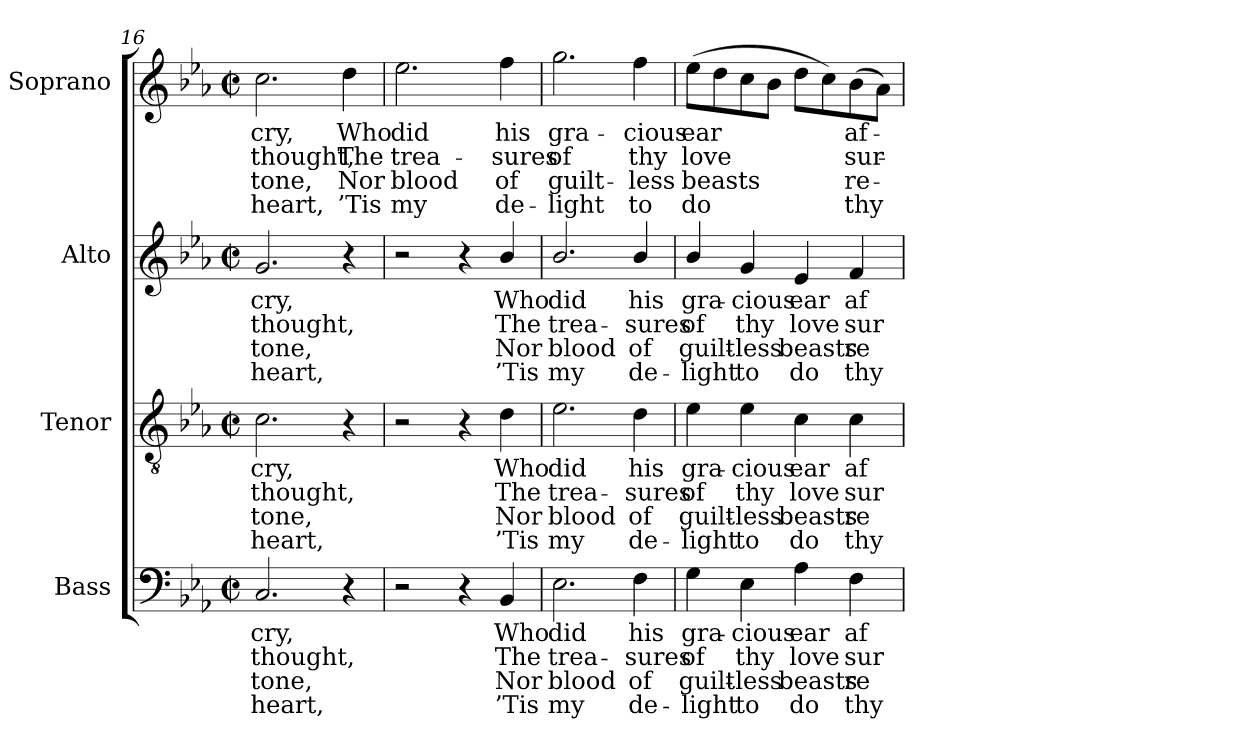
**kern	**text	**text	**text	**text	**kern	**text	**text	**text	**text	**kern	**text	**text	**text	**text	**kern	**text	**text	**text	**text
*part4	*part4	*part4	*part4	*part4	*part3	*part3	*part3	*part3	*part3	*part2	*part2	*part2	*part2	*part2	*part1	*part1	*part1	*part1	*part1
*staff4	*staff4	*staff4	*staff4	*staff4	*staff3	*staff3	*staff3	*staff3	*staff3	*staff2	*staff2	*staff2	*staff2	*staff2	*staff1	*staff1	*staff1	*staff1	*staff1
*I"Bass	*	*	*	*	*I"Tenor	*	*	*	*	*I"Alto	*	*	*	*	*I"Soprano	*	*	*	*
*I'B.	*	*	*	*	*I'T.	*	*	*	*	*I'A.	*	*	*	*	*I'S.	*	*	*	*
!!LO:PB:g=z
*clefF4	*	*	*	*	*clefGv2	*	*	*	*	*clefG2	*	*	*	*	*clefG2	*	*	*	*
*	*	*	*	*	*ITrd7c12	*	*	*	*	*	*	*	*	*	*	*	*	*	*
*k[b-e-a-]	*	*	*	*	*k[b-e-a-]	*	*	*	*	*k[b-e-a-]	*	*	*	*	*k[b-e-a-]	*	*	*	*
*E-:	*	*	*	*	*E-:	*	*	*	*	*E-:	*	*	*	*	*E-:	*	*	*	*
*M2/2	*	*	*	*	*M2/2	*	*	*	*	*M2/2	*	*	*	*	*M2/2	*	*	*	*
*met(c|)	*	*	*	*	*met(c|)	*	*	*	*	*met(c|)	*	*	*	*	*met(c|)	*	*	*	*
=16	=16	=16	=16	=16	=16	=16	=16	=16	=16	=16	=16	=16	=16	=16	=16	=16	=16	=16	=16
!	!LO:LY:b:color=#000000	!LO:LY:b:color=#000000	!LO:LY:b:color=#000000	!LO:LY:b:color=#000000	!	!	!	!	!	!	!	!	!	!	!	!	!	!	!
!	!	!	!	!	!	!LO:LY:b:color=#000000	!LO:LY:b:color=#000000	!LO:LY:b:color=#000000	!LO:LY:b:color=#000000	!	!	!	!	!	!	!	!	!	!
!	!	!	!	!	!	!	!	!	!	!	!LO:LY:b:color=#000000	!LO:LY:b:color=#000000	!LO:LY:b:color=#000000	!LO:LY:b:color=#000000	!	!	!	!	!
!	!	!	!	!	!	!	!	!	!	!	!	!	!	!	!	!LO:LY:b:color=#000000	!LO:LY:b:color=#000000	!LO:LY:b:color=#000000	!LO:LY:b:color=#000000
2.Ci/	cry,	thought,	tone,	heart,	2.Ci\	cry,	thought,	tone,	heart,	2.gi/	cry,	thought,	tone,	heart,	2.cci\	cry,	thought,	tone,	heart,
!	!	!	!	!	!	!	!	!	!	!	!	!	!	!	!	!LO:LY:b:color=#000000	!LO:LY:b:color=#000000	!LO:LY:b:color=#000000	!LO:LY:b:color=#000000
4r	.	.	.	.	4r	.	.	.	.	4r	.	.	.	.	4ddi\	Who	The	Nor	’Tis
=17	=17	=17	=17	=17	=17	=17	=17	=17	=17	=17	=17	=17	=17	=17	=17	=17	=17	=17	=17
!	!	!	!	!	!	!	!	!	!	!	!	!	!	!	!	!LO:LY:b:color=#000000	!LO:LY:b:color=#000000	!LO:LY:b:color=#000000	!LO:LY:b:color=#000000
2r	.	.	.	.	2r	.	.	.	.	2r	.	.	.	.	2.ee-i\	did	trea-	blood	my
4r	.	.	.	.	4r	.	.	.	.	4r	.	.	.	.	.	.	.	.	.
!	!LO:LY:b:color=#000000	!LO:LY:b:color=#000000	!LO:LY:b:color=#000000	!LO:LY:b:color=#000000	!	!	!	!	!	!	!	!	!	!	!	!	!	!	!
!	!	!	!	!	!	!LO:LY:b:color=#000000	!LO:LY:b:color=#000000	!LO:LY:b:color=#000000	!LO:LY:b:color=#000000	!	!	!	!	!	!	!	!	!	!
!	!	!	!	!	!	!	!	!	!	!	!LO:LY:b:color=#000000	!LO:LY:b:color=#000000	!LO:LY:b:color=#000000	!LO:LY:b:color=#000000	!	!	!	!	!
!	!	!	!	!	!	!	!	!	!	!	!	!	!	!	!	!LO:LY:b:color=#000000	!LO:LY:b:color=#000000	!LO:LY:b:color=#000000	!LO:LY:b:color=#000000
4BB-i/	Who	The	Nor	’Tis	4Di\	Who	The	Nor	’Tis	4b-i/	Who	The	Nor	’Tis	4ffi\	his	-sures	of	de-
=18	=18	=18	=18	=18	=18	=18	=18	=18	=18	=18	=18	=18	=18	=18	=18	=18	=18	=18	=18
!	!LO:LY:b:color=#000000	!LO:LY:b:color=#000000	!LO:LY:b:color=#000000	!LO:LY:b:color=#000000	!	!	!	!	!	!	!	!	!	!	!	!	!	!	!
!	!	!	!	!	!	!LO:LY:b:color=#000000	!LO:LY:b:color=#000000	!LO:LY:b:color=#000000	!LO:LY:b:color=#000000	!	!	!	!	!	!	!	!	!	!
!	!	!	!	!	!	!	!	!	!	!	!LO:LY:b:color=#000000	!LO:LY:b:color=#000000	!LO:LY:b:color=#000000	!LO:LY:b:color=#000000	!	!	!	!	!
!	!	!	!	!	!	!	!	!	!	!	!	!	!	!	!	!LO:LY:b:color=#000000	!LO:LY:b:color=#000000	!LO:LY:b:color=#000000	!LO:LY:b:color=#000000
2.E-i\	did	trea-	blood	my	2.E-i\	did	trea-	blood	my	2.b-i/	did	trea-	blood	my	2.ggi\	gra-	of	-guilt-	-light
!	!LO:LY:b:color=#000000	!LO:LY:b:color=#000000	!LO:LY:b:color=#000000	!LO:LY:b:color=#000000	!	!	!	!	!	!	!	!	!	!	!	!	!	!	!
!	!	!	!	!	!	!LO:LY:b:color=#000000	!LO:LY:b:color=#000000	!LO:LY:b:color=#000000	!LO:LY:b:color=#000000	!	!	!	!	!	!	!	!	!	!
!	!	!	!	!	!	!	!	!	!	!	!LO:LY:b:color=#000000	!LO:LY:b:color=#000000	!LO:LY:b:color=#000000	!LO:LY:b:color=#000000	!	!	!	!	!
!	!	!	!	!	!	!	!	!	!	!	!	!	!	!	!	!LO:LY:b:color=#000000	!LO:LY:b:color=#000000	!LO:LY:b:color=#000000	!LO:LY:b:color=#000000
4Fi\	his	-sures	of	de-	4Di\	his	-sures	of	de-	4b-i/	his	-sures	of	de-	4ffi\	-cious	thy	less	to
=19	=19	=19	=19	=19	=19	=19	=19	=19	=19	=19	=19	=19	=19	=19	=19	=19	=19	=19	=19
!	!LO:LY:b:color=#000000	!LO:LY:b:color=#000000	!LO:LY:b:color=#000000	!LO:LY:b:color=#000000	!	!	!	!	!	!	!	!	!	!	!	!	!	!	!
!	!	!	!	!	!	!LO:LY:b:color=#000000	!LO:LY:b:color=#000000	!LO:LY:b:color=#000000	!LO:LY:b:color=#000000	!	!	!	!	!	!	!	!	!	!
!	!	!	!	!	!	!	!	!	!	!	!LO:LY:b:color=#000000	!LO:LY:b:color=#000000	!LO:LY:b:color=#000000	!LO:LY:b:color=#000000	!	!	!	!	!
!	!	!	!	!	!	!	!	!	!	!	!	!	!	!	!	!LO:LY:b:color=#000000	!LO:LY:b:color=#000000	!LO:LY:b:color=#000000	!LO:LY:b:color=#000000
4Gi\	gra-	of	-guilt-	-light	4E-i\	gra-	of	-guilt-	-light	4b-i/	gra-	of	-guilt-	-light	(8ee-i\L	ear	love	beasts	do
.	.	.	.	.	.	.	.	.	.	.	.	.	.	.	8ddi\	.	.	.	.
!	!LO:LY:b:color=#000000	!LO:LY:b:color=#000000	!LO:LY:b:color=#000000	!LO:LY:b:color=#000000	!	!	!	!	!	!	!	!	!	!	!	!	!	!	!
!	!	!	!	!	!	!LO:LY:b:color=#000000	!LO:LY:b:color=#000000	!LO:LY:b:color=#000000	!LO:LY:b:color=#000000	!	!	!	!	!	!	!	!	!	!
!	!	!	!	!	!	!	!	!	!	!	!LO:LY:b:color=#000000	!LO:LY:b:color=#000000	!LO:LY:b:color=#000000	!LO:LY:b:color=#000000	!	!	!	!	!
4E-i\	-cious	thy	less	to	4E-i\	-cious	thy	less	to	4gi/	-cious	thy	less	to	8cci\	.	.	.	.
.	.	.	.	.	.	.	.	.	.	.	.	.	.	.	8b-i\J	.	.	.	.
!	!LO:LY:b:color=#000000	!LO:LY:b:color=#000000	!LO:LY:b:color=#000000	!LO:LY:b:color=#000000	!	!	!	!	!	!	!	!	!	!	!	!	!	!	!
!	!	!	!	!	!	!LO:LY:b:color=#000000	!LO:LY:b:color=#000000	!LO:LY:b:color=#000000	!LO:LY:b:color=#000000	!	!	!	!	!	!	!	!	!	!
!	!	!	!	!	!	!	!	!	!	!	!LO:LY:b:color=#000000	!LO:LY:b:color=#000000	!LO:LY:b:color=#000000	!LO:LY:b:color=#000000	!	!	!	!	!
4A-i\	ear	love	beasts	do	4Ci\	ear	love	beasts	do	4e-i/	ear	love	beasts	do	8ddi\L	.	.	.	.
.	.	.	.	.	.	.	.	.	.	.	.	.	.	.	8cci\)	.	.	.	.
!	!LO:LY:b:color=#000000	!LO:LY:b:color=#000000	!LO:LY:b:color=#000000	!LO:LY:b:color=#000000	!	!	!	!	!	!	!	!	!	!	!	!	!	!	!
!	!	!	!	!	!	!LO:LY:b:color=#000000	!LO:LY:b:color=#000000	!LO:LY:b:color=#000000	!LO:LY:b:color=#000000	!	!	!	!	!	!	!	!	!	!
!	!	!	!	!	!	!	!	!	!	!	!LO:LY:b:color=#000000	!LO:LY:b:color=#000000	!LO:LY:b:color=#000000	!LO:LY:b:color=#000000	!	!	!	!	!
!	!	!	!	!	!	!	!	!	!	!	!	!	!	!	!	!LO:LY:b:color=#000000	!LO:LY:b:color=#000000	!LO:LY:b:color=#000000	!LO:LY:b:color=#000000
4Fi\	af-	sur-	re-	-thy	4Ci\	af-	sur-	re-	-thy	4fi/	af-	sur-	re-	-thy	(8b-i\	af-	sur-	re-	-thy
.	.	.	.	.	.	.	.	.	.	.	.	.	.	.	8a-i\J)	.	.	.	.
=	=	=	=	=	=	=	=	=	=	=	=	=	=	=	=	=	=	=	=
*-	*-	*-	*-	*-	*-	*-	*-	*-	*-	*-	*-	*-	*-	*-	*-	*-	*-	*-	*-
